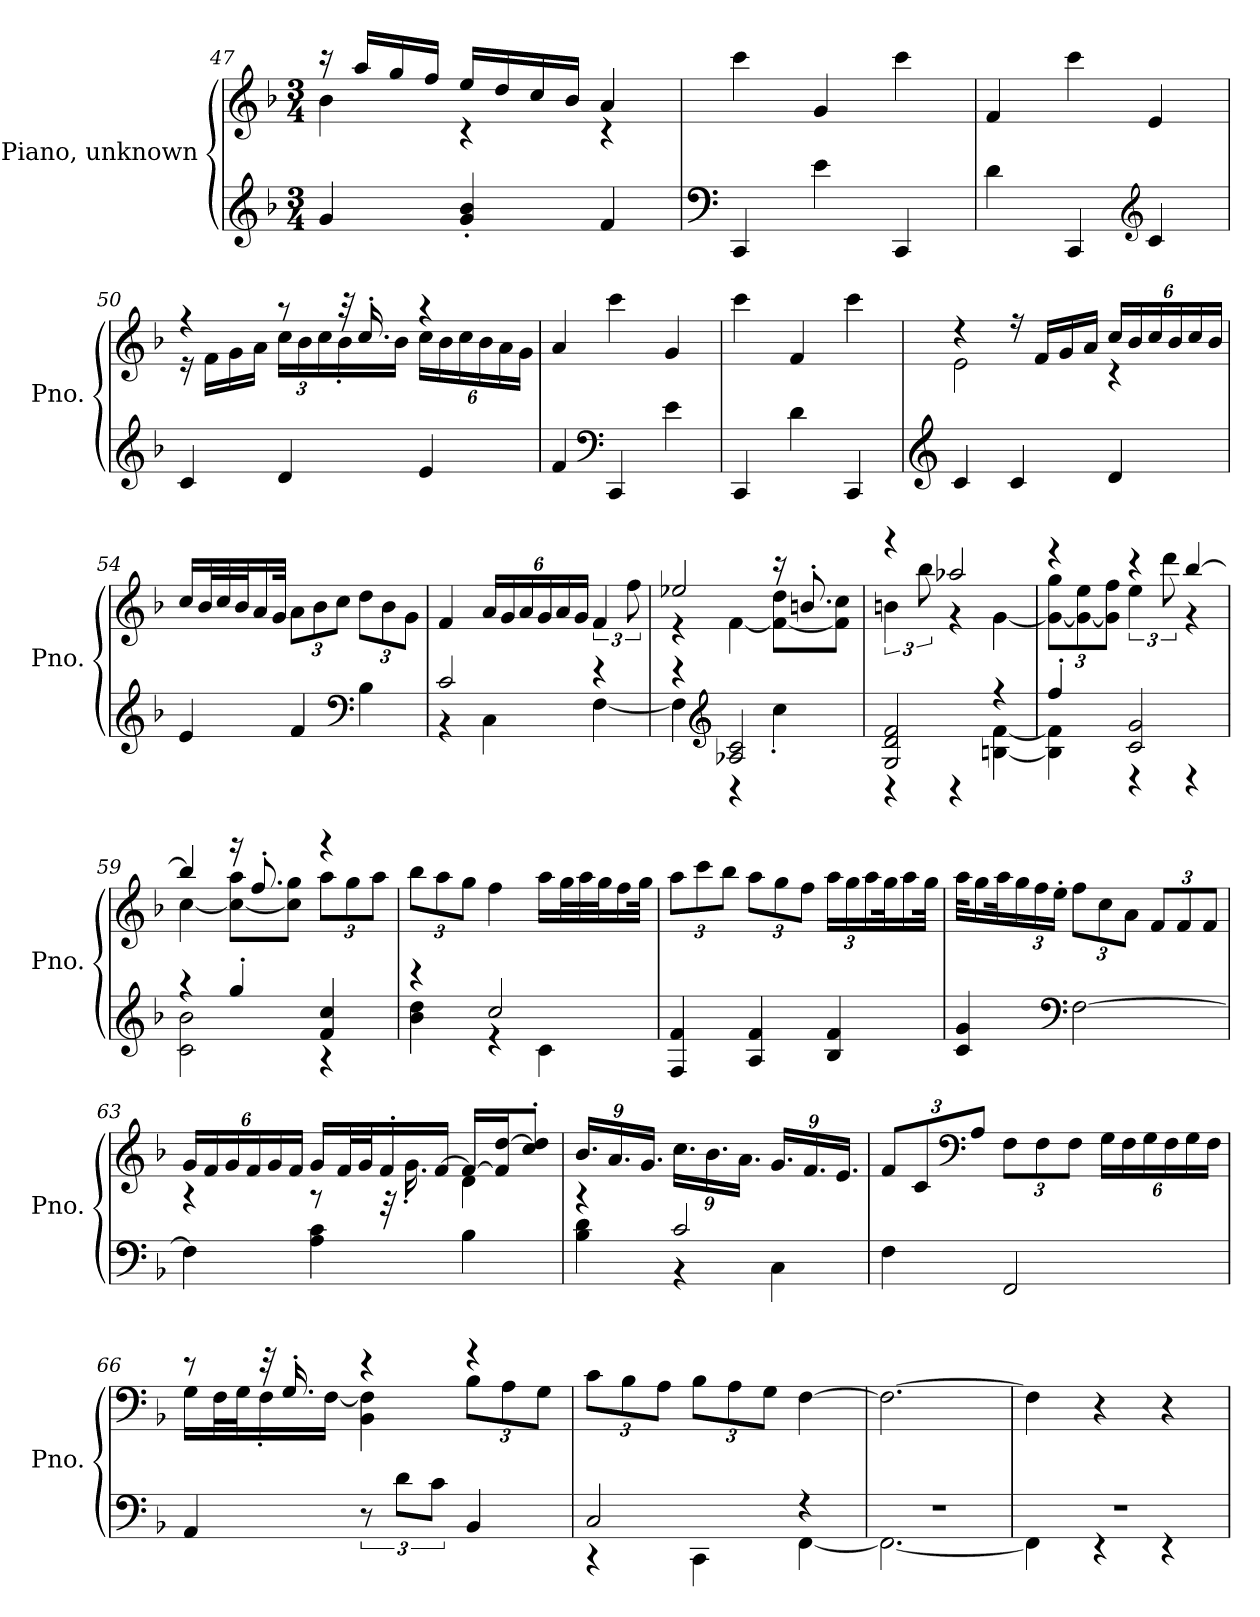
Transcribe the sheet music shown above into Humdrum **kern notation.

**kern	**kern
*part1	*part1
*staff2	*staff1
*I"Piano, unknown	*
*I'Pno.	*
*clefG2	*clefG2
*k[b-]	*k[b-]
*M3/4	*M3/4
=47	=47
*	*^
4g/	16r	4b-\
.	16aa/LL	.
.	16gg/	.
.	16ff/JJ	.
4g/' 4b-/'	16ee/LL	4r
.	16dd/	.
.	16cc/	.
.	16b-/JJ	.
4f/	4a/	4r
*	*v	*v
=48	=48
*clefF4	*
4CC/	4ccc\
4e\	4g/
4CC/	4ccc\
=49	=49
4d\	4f/
4CC/	4ccc\
*clefG2	*
4c/	4e/
!!LO:LB:g=z
=50	=50
*	*^
4c/	4r	16r
.	.	16f\LL
.	.	16g\
.	.	16a\JJ
*	*	*Xbrackettup
4d/	8r	24cc\LL
.	.	24b-\
.	.	24cc\
.	32r	16b-'\
.	16.cc'/	.
.	.	16b-\JJ
4e/	4r	24cc\LL
.	.	24b-\
.	.	24cc\
.	.	24b-\
.	.	24a\
.	.	24g\JJ
*	*v	*v
=51	=51
4f/	4a/
*clefF4	*
4CC/	4ccc\
4e\	4g/
=52	=52
4CC/	4ccc\
4d\	4f/
4CC/	4ccc\
=53	=53
*clefG2	*
*	*^
4c/	4r	2e\
4c/	16r	.
.	16f/LL	.
.	16g/	.
.	16a/JJ	.
4d/	24cc/LL	4r
.	24b-/	.
.	24cc/	.
.	24b-/	.
.	24cc/	.
.	24b-/JJ	.
*	*v	*v
!!LO:LB:g=z
=54	=54
4e/	16cc/LL
.	32b-/L
.	32cc/
.	32b-/J
.	16a/
.	32g/JJk
4f/	12a\L
.	12b-\
.	12cc\J
*clefF4	*
4B-\	12dd\L
.	12b-\
.	12g\J
=55	=55
*^	*
2c/	4r	4f/
.	4C\	24a/LL
.	.	24g/
.	.	24a/
.	.	24g/
.	.	24a/
.	.	24g/JJ
*	*	*brackettup
4r	[4F\	6f/
.	.	12ff\
=56	=56	=56
*	*	*^
4r	4F\]	2ee-X/	4r
*clefG2	*	*	*
2A-X/ 2c/	4r	.	[4f\
.	4cc'\	16r	8f\_ 8dd\L
.	.	8.bn'/	.
.	.	.	8f\] 8cc\J
=57	=57	=57	=57
2G/ 2d/ 2f/	4r	4r	6bn\
.	.	.	12bb-\
.	4r	2aa-X/	4r
4r	[4Bn\ [4f\	.	[4g\
!!LO:LB:g=z	!!
=58	=58	=58	=58
*	*	*	*Xbrackettup
4ff'/	4B\] 4f\]	4r	12g\_ 12gg\L
.	.	.	12g\_ 12ee\
.	.	.	12g\] 12ff\J
*	*	*	*brackettup
2c/ 2g/	4r	4r	6ee\
.	.	.	12ddd\
.	4r	[4bb-/	4r
=59	=59	=59	=59
4r	2c\ 2b-\	4bb-/]	[4cc\
4gg'/	.	16r	8cc\_ 8aa\L
.	.	8.ff'/	.
.	.	.	8cc\] 8gg\J
*	*	*	*Xbrackettup
4f/ 4cc/	4r	4r	12aa\L
.	.	.	12gg\
.	.	.	12aa\J
*	*	*v	*v
=60	=60	=60
4r	4b-\ 4dd\	12bb-\L
.	.	12aa\
.	.	12gg\J
2cc/	4r	4ff\
.	4c\	16aa\LL
.	.	32gg\L
.	.	32aa\
.	.	32gg\J
.	.	16ff\
.	.	32gg\JJk
*v	*v	*
=61	=61
4F/ 4f/	12aa\L
.	12ccc\
.	12bb-\J
4A/ 4f/	12aa\L
.	12gg\
.	12ff\J
4B-/ 4f/	24aa\LL
.	24gg\
.	24aa\
.	32gg\K
.	16aa\
.	32gg\JJk
!!LO:PB:g=z
=62	=62
4c/ 4g/	32aa\KLL
.	16gg\
.	32aa\K
.	24gg\
.	24ff\
.	24ee'\JJ
*clefF4	*
[2F\	12ff\L
.	12cc\
.	12a\J
.	12f/L
.	12f/
.	12f/J
=63	=63
*	*^
4F\]	24g/LL	4r
.	24f/	.
.	24g/	.
.	24f/	.
.	24g/	.
.	24f/JJ	.
4A\ 4c\	16g/LL	8r
.	32f/L	.
.	32g/J	.
.	16f'/	32r
.	.	16.g'\
.	[16f/JJ	.
4B-\	16f/LL_	4d\
.	16f/] [16dd/J	.
.	8cc/' 8dd/]'J	.
*	*v	*v
=64	=64
*^	*
4r	4B-\ 4d\	18.b-/LL
.	.	18.a/
.	.	18.g/JJ
2c/	4r	18.cc\LL
.	.	18.b-\
.	.	18.a\JJ
.	4C\	18.g/LL
.	.	18.f/
.	.	18.e/JJ
*v	*v	*
!!LO:LB:g=z
=65	=65
4F\	12f/L
.	12c/
*	*clefF4
.	12A/J
2FF/	12F\L
.	12F\
.	12F\J
.	24G\LL
.	24F\
.	24G\
.	24F\
.	24G\
.	24F\JJ
=66	=66
*	*^
4AA/	8r	16G\LL
.	.	32F\L
.	.	32G\J
.	32r	16F'\
.	16.G'/	.
.	.	[16F\JJ
12r	4r	4BB-\ 4F\]
12d\L	.	.
12c\J	.	.
4BB-/	4r	12B-\L
.	.	12A\
.	.	12G\J
*	*v	*v
=67	=67
*^	*
2C/	4r	12c\L
.	.	12B-\
.	.	12A\J
.	4CC\	12B-\L
.	.	12A\
.	.	12G\J
4r	[4FF\	[4F\
=68	=68	=68
2.r	2.FF\_	2.F\_
=69	=69	=69
2.r	4FF\]	4F\]
.	4r	4r
.	4r	4r
*v	*v	*
=	=
*-	*-
